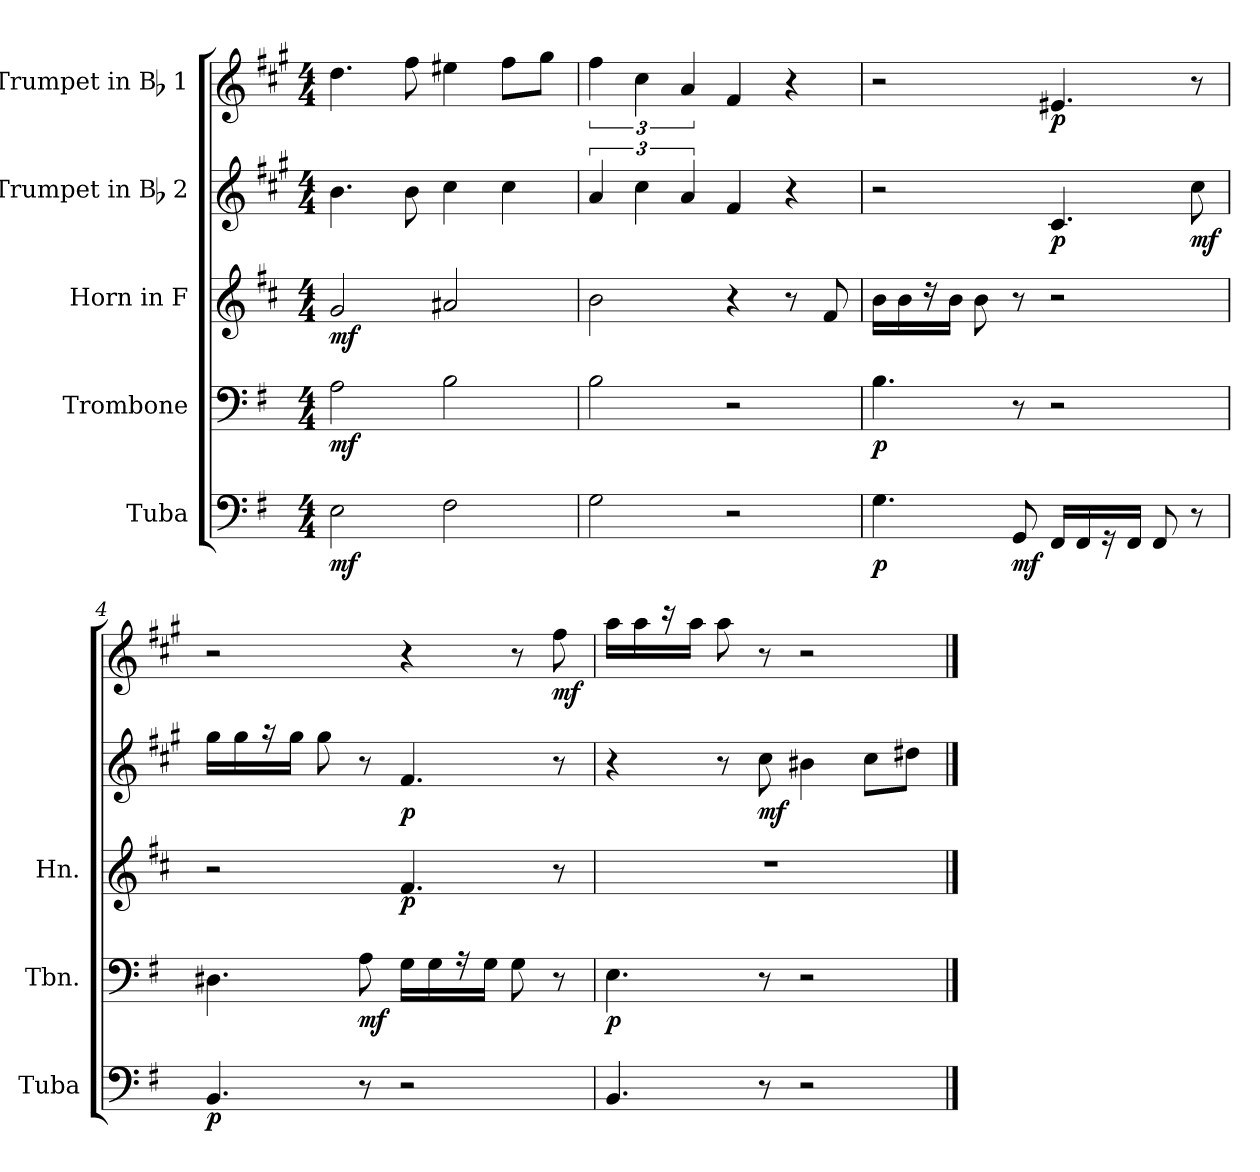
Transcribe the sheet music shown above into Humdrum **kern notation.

**kern	**dynam	**kern	**dynam	**kern	**dynam	**kern	**dynam	**kern	**dynam
*part5	*part5	*part4	*part4	*part3	*part3	*part2	*part2	*part1	*part1
*staff5	*staff5	*staff4	*staff4	*staff3	*staff3	*staff2	*staff2	*staff1	*staff1
*I"Tuba	*	*I"Trombone	*	*I"Horn in F	*	*I"Trumpet in Bb 2	*	*I"Trumpet in Bb 1	*
*I'Tuba	*	*I'Tbn.	*	*I'Hn.	*	*	*	*	*
*clefF4	*	*clefF4	*	*clefG2	*	*clefG2	*	*clefG2	*
*	*	*	*	*ITrd4c7	*	*ITrd1c2	*	*ITrd1c2	*
*k[f#]	*	*k[f#]	*	*k[f#]	*	*k[f#]	*	*k[f#]	*
*e:	*	*e:	*	*e:	*	*e:	*	*e:	*
*M4/4	*	*M4/4	*	*M4/4	*	*M4/4	*	*M4/4	*
=1	=1	=1	=1	=1	=1	=1	=1	=1	=1
!	!LO:DY:b	!	!LO:DY:b	!	!LO:DY:b	!	!	!	!
2E\	mf	2A\	mf	2c/	mf	4.a\	.	4.cc\	.
.	.	.	.	.	.	8a\	.	8ee\	.
2F#\	.	2B\	.	2d#X/	.	4b\	.	4dd#X\	.
.	.	.	.	.	.	4b\	.	8ee\L	.
.	.	.	.	.	.	.	.	8ff#\J	.
=2	=2	=2	=2	=2	=2	=2	=2	=2	=2
2G\	.	2B\	.	2e\	.	6g/	.	6ee\	.
.	.	.	.	.	.	6b\	.	6b\	.
.	.	.	.	.	.	6g/	.	6g/	.
2r	.	2r	.	4r	.	4e/	.	4e/	.
.	.	.	.	8r	.	4r	.	4r	.
.	.	.	.	8B/	.	.	.	.	.
=3	=3	=3	=3	=3	=3	=3	=3	=3	=3
!	!LO:DY:b	!	!LO:DY:b	!	!	!	!	!	!
4.G\	p	4.B\	p	16e\LL	.	2r	.	2r	.
.	.	.	.	16e\J	.	.	.	.	.
.	.	.	.	16r	.	.	.	.	.
.	.	.	.	16e\Jk	.	.	.	.	.
.	.	.	.	8e\	.	.	.	.	.
!	!LO:DY:b	!	!	!	!	!	!	!	!
8GG/	mf	8r	.	8r	.	.	.	.	.
!	!	!	!	!	!	!	!LO:DY:b	!	!LO:DY:b
16FF#/LL	.	2r	.	2r	.	4.B/	p	4.d#X/	p
16FF#/J	.	.	.	.	.	.	.	.	.
16r	.	.	.	.	.	.	.	.	.
16FF#/Jk	.	.	.	.	.	.	.	.	.
8FF#/	.	.	.	.	.	.	.	.	.
!	!	!	!	!	!	!	!LO:DY:b	!	!
8r	.	.	.	.	.	8b\	mf	8r	.
!!LO:LB:g=z
=4	=4	=4	=4	=4	=4	=4	=4	=4	=4
!	!LO:DY:b	!	!	!	!	!	!	!	!
4.BB/	p	4.D#X\	.	2r	.	16ff#\LL	.	2r	.
.	.	.	.	.	.	16ff#\J	.	.	.
.	.	.	.	.	.	16r	.	.	.
.	.	.	.	.	.	16ff#\Jk	.	.	.
.	.	.	.	.	.	8ff#\	.	.	.
!	!	!	!LO:DY:b	!	!	!	!	!	!
8r	.	8A\	mf	.	.	8r	.	.	.
!	!	!	!	!	!LO:DY:b	!	!LO:DY:b	!	!
2r	.	16G\LL	.	4.B/	p	4.e/	p	4r	.
.	.	16G\J	.	.	.	.	.	.	.
.	.	16r	.	.	.	.	.	.	.
.	.	16G\Jk	.	.	.	.	.	.	.
.	.	8G\	.	.	.	.	.	8r	.
!	!	!	!	!	!	!	!	!	!LO:DY:b
.	.	8r	.	8r	.	8r	.	8ee\	mf
=5	=5	=5	=5	=5	=5	=5	=5	=5	=5
!	!	!	!LO:DY:b	!	!	!	!	!	!
4.BB/	.	4.E\	p	1r	.	4r	.	16gg\LL	.
.	.	.	.	.	.	.	.	16gg\J	.
.	.	.	.	.	.	.	.	16r	.
.	.	.	.	.	.	.	.	16gg\Jk	.
.	.	.	.	.	.	8r	.	8gg\	.
!	!	!	!	!	!	!	!LO:DY:b	!	!
8r	.	8r	.	.	.	8b\	mf	8r	.
2r	.	2r	.	.	.	4a#X\	.	2r	.
.	.	.	.	.	.	8b\L	.	.	.
.	.	.	.	.	.	8cc#X\J	.	.	.
==	==	==	==	==	==	==	==	==	==
*-	*-	*-	*-	*-	*-	*-	*-	*-	*-
